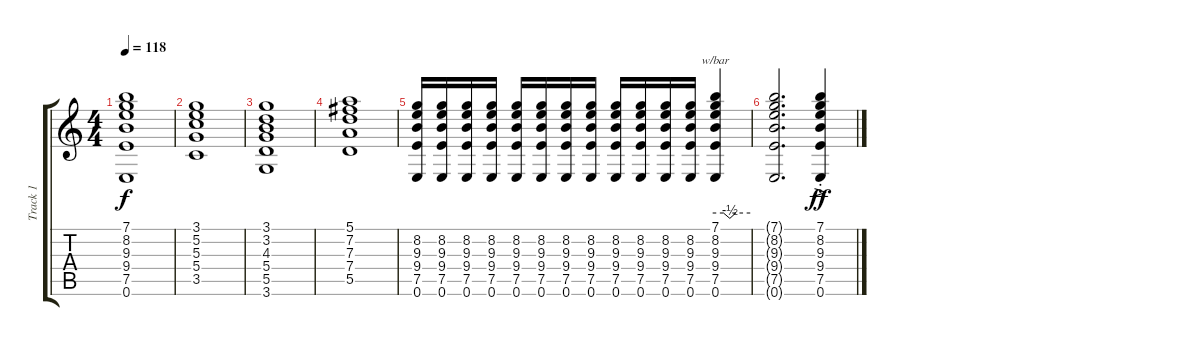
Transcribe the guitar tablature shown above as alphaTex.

\track ("Track 1" "Track 1") {instrument electricguitarjazz}
\staff {score tabs}
\tuning (E4 B3 G3 D3 A2 E2) {hide}
\ts (4 4)
\tempo 118
\clef g2
\ks c
(7.1 8.2 9.3 9.4 7.5 0.6).1{dy f} |
(3.1 5.2 5.3 5.4 3.5).1 |
(3.1 3.2 4.3 5.4 5.5 3.6).1 |
(5.1 7.2 7.3 7.4 5.5).1 |
(8.2 9.3 9.4 7.5 0.6).16 (8.2 9.3 9.4 7.5 0.6).16 (8.2 9.3 9.4 7.5 0.6).16 (8.2 9.3 9.4 7.5 0.6).16 (8.2 9.3 9.4 7.5 0.6).16 (8.2 9.3 9.4 7.5 0.6).16 (8.2 9.3 9.4 7.5 0.6).16 (8.2 9.3 9.4 7.5 0.6).16 (8.2 9.3 9.4 7.5 0.6).16 (8.2 9.3 9.4 7.5 0.6).16 (8.2 9.3 9.4 7.5 0.6).16 (8.2 9.3 9.4 7.5 0.6).16 (7.1 8.2 9.3 9.4 7.5 0.6).4{tbe (custom default 0 0 14 0 25 -2 35 0 60 0)} |
(7.1{t} 8.2{t} 9.3{t} 9.4{t} 7.5{t} 0.6{t}).2{d} (7.1{ac st} 8.2{ac st} 9.3{ac st} 9.4{ac st} 7.5{ac st} 0.6{ac st}).4{dy ff}
